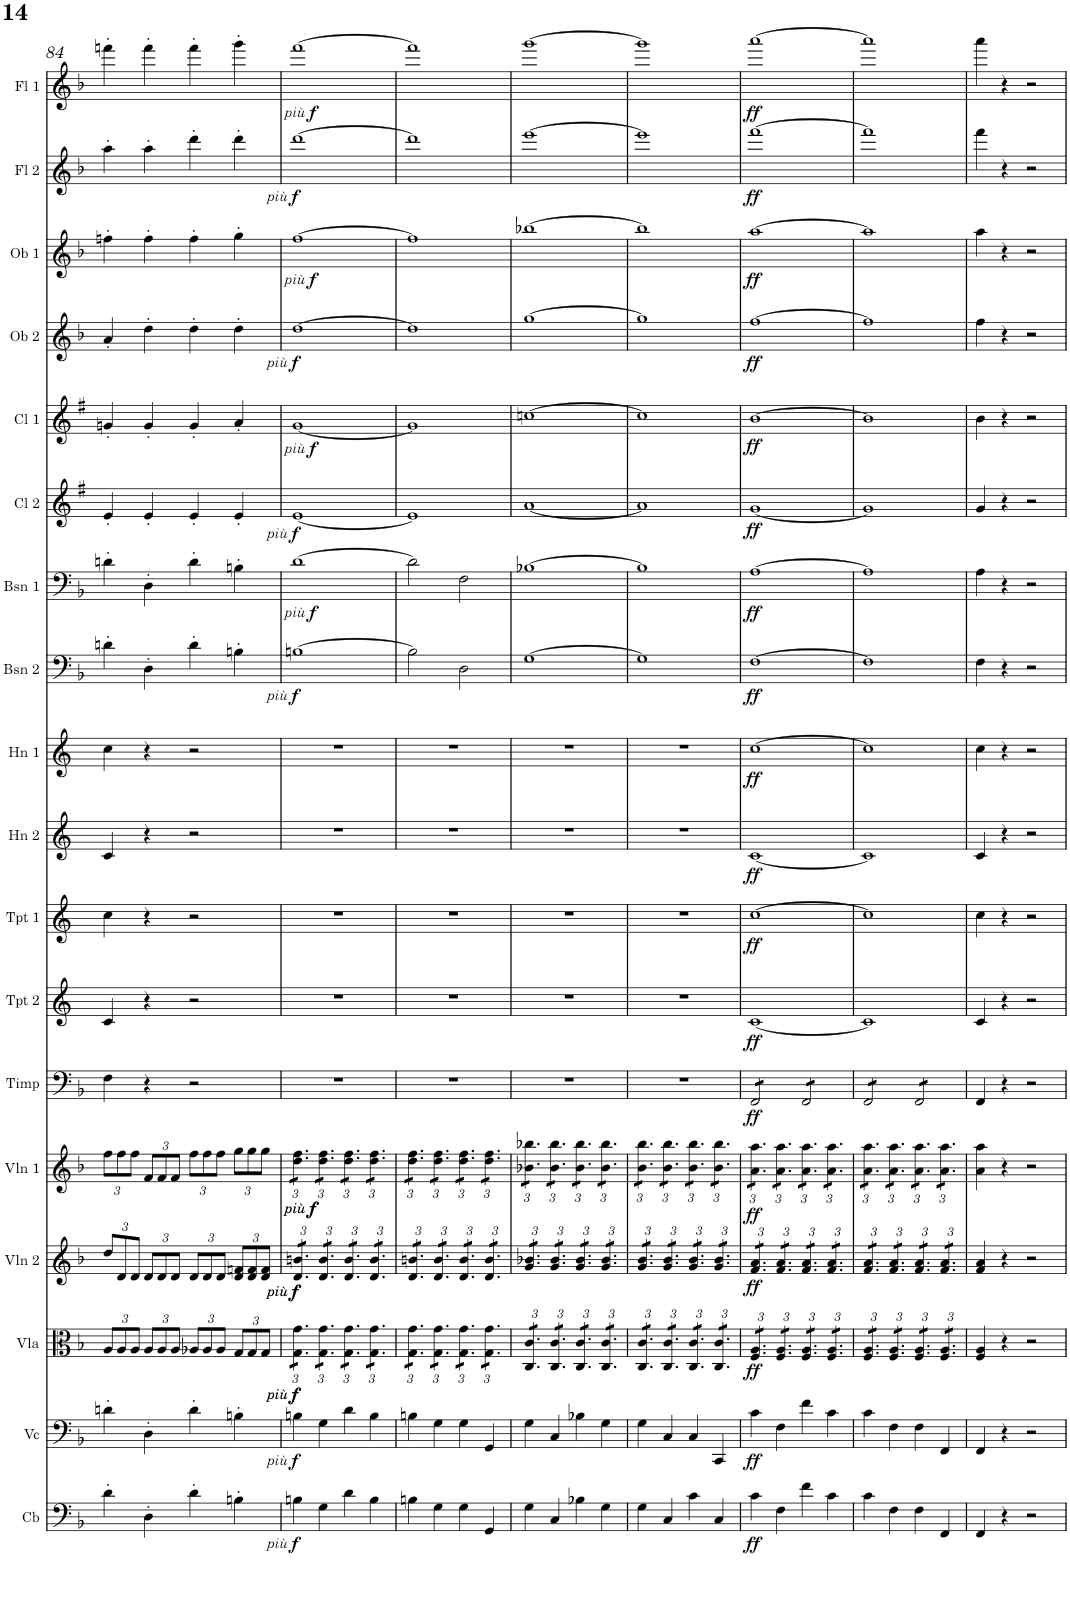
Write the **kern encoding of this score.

**kern	**dynam	**kern	**dynam	**kern	**dynam	**kern	**dynam	**kern	**dynam	**kern	**dynam	**kern	**dynam	**kern	**dynam	**kern	**dynam	**kern	**dynam	**kern	**dynam	**kern	**dynam	**kern	**dynam	**kern	**dynam	**kern	**dynam	**kern	**dynam	**kern	**dynam	**kern	**dynam
*part18	*part18	*part17	*part17	*part16	*part16	*part15	*part15	*part14	*part14	*part13	*part13	*part12	*part12	*part11	*part11	*part10	*part10	*part9	*part9	*part8	*part8	*part7	*part7	*part6	*part6	*part5	*part5	*part4	*part4	*part3	*part3	*part2	*part2	*part1	*part1
*staff18	*staff18	*staff17	*staff17	*staff16	*staff16	*staff15	*staff15	*staff14	*staff14	*staff13	*staff13	*staff12	*staff12	*staff11	*staff11	*staff10	*staff10	*staff9	*staff9	*staff8	*staff8	*staff7	*staff7	*staff6	*staff6	*staff5	*staff5	*staff4	*staff4	*staff3	*staff3	*staff2	*staff2	*staff1	*staff1
*I"Contrabass	*	*I"Violoncello	*	*I"Viola	*	*I"Violin 2	*	*I"Violin 1	*	*I"Timpani	*	*I"F Trumpet 2	*	*I"F Trumpet 1	*	*I"F Horn 2	*	*I"F Horn 1	*	*I"Bassoon 2	*	*I"Bassoon 1	*	*I"Bb Clarinet 2	*	*I"Bb Clarinet 1	*	*I"Oboe 2	*	*I"Oboe 1	*	*I"Flute 2	*	*I"Flute 1	*
*I'Cb	*	*I'Vc	*	*I'Vla	*	*I'Vln 2	*	*I'Vln 1	*	*I'Timp	*	*I'Tpt 2	*	*I'Tpt 1	*	*I'Hn 2	*	*I'Hn 1	*	*I'Bsn 2	*	*I'Bsn 1	*	*I'Cl 2	*	*I'Cl 1	*	*I'Ob 2	*	*I'Ob 1	*	*I'Fl 2	*	*I'Fl 1	*
!!LO:PB:g=z
*clefF4	*	*clefF4	*	*clefC3	*	*clefG2	*	*clefG2	*	*clefF4	*	*clefG2	*	*clefG2	*	*clefG2	*	*clefG2	*	*clefF4	*	*clefF4	*	*clefG2	*	*clefG2	*	*clefG2	*	*clefG2	*	*clefG2	*	*clefG2	*
*Trd7c12	*	*	*	*	*	*	*	*	*	*	*	*Trd-3c-5	*	*Trd-3c-5	*	*Trd4c7	*	*Trd4c7	*	*	*	*	*	*Trd1c2	*	*Trd1c2	*	*	*	*	*	*	*	*	*
*k[b-]	*	*k[b-]	*	*k[b-]	*	*k[b-]	*	*k[b-]	*	*k[b-]	*	*k[]	*	*k[]	*	*k[]	*	*k[]	*	*k[b-]	*	*k[b-]	*	*k[f#]	*	*k[f#]	*	*k[b-]	*	*k[b-]	*	*k[b-]	*	*k[b-]	*
*M2/2	*	*M2/2	*	*M2/2	*	*M2/2	*	*M2/2	*	*M2/2	*	*M2/2	*	*M2/2	*	*M2/2	*	*M2/2	*	*M2/2	*	*M2/2	*	*M2/2	*	*M2/2	*	*M2/2	*	*M2/2	*	*M2/2	*	*M2/2	*
*met(c|)	*	*met(c|)	*	*met(c|)	*	*met(c|)	*	*met(c|)	*	*met(c|)	*	*met(c|)	*	*met(c|)	*	*met(c|)	*	*met(c|)	*	*met(c|)	*	*met(c|)	*	*met(c|)	*	*met(c|)	*	*met(c|)	*	*met(c|)	*	*met(c|)	*	*met(c|)	*
*	*	*	*	*Xbrackettup	*	*Xbrackettup	*	*Xbrackettup	*	*	*	*	*	*	*	*	*	*	*	*	*	*	*	*	*	*	*	*	*	*	*	*	*	*	*
=84	=84	=84	=84	=84	=84	=84	=84	=84	=84	=84	=84	=84	=84	=84	=84	=84	=84	=84	=84	=84	=84	=84	=84	=84	=84	=84	=84	=84	=84	=84	=84	=84	=84	=84	=84
4d'\	.	4dn'\	.	12A/L	.	12dd/L	.	12ff\L	.	4F\	.	4c/	.	4cc\	.	4c/	.	4cc\	.	4dn'\	.	4dn'\	.	4e'/	.	4gn'/	.	4a'/	.	4ffn'\	.	4aa'\	.	4fffn'\	.
.	.	.	.	12A/	.	12d/	.	12ff\	.	.	.	.	.	.	.	.	.	.	.	.	.	.	.	.	.	.	.	.	.	.	.	.	.	.	.
.	.	.	.	12A/J	.	12d/J	.	12ff\J	.	.	.	.	.	.	.	.	.	.	.	.	.	.	.	.	.	.	.	.	.	.	.	.	.	.	.
4D'\	.	4D'\	.	12A/L	.	12d/L	.	12f/L	.	4r	.	4r	.	4r	.	4r	.	4r	.	4D'\	.	4D'\	.	4e'/	.	4g'/	.	4dd'\	.	4ff'\	.	4aa'\	.	4fff'\	.
.	.	.	.	12A/	.	12d/	.	12f/	.	.	.	.	.	.	.	.	.	.	.	.	.	.	.	.	.	.	.	.	.	.	.	.	.	.	.
.	.	.	.	12A/J	.	12d/J	.	12f/J	.	.	.	.	.	.	.	.	.	.	.	.	.	.	.	.	.	.	.	.	.	.	.	.	.	.	.
4d'\	.	4d'\	.	12A-X/L	.	12d/L	.	12ff\L	.	2r	.	2r	.	2r	.	2r	.	2r	.	4d'\	.	4d'\	.	4e'/	.	4g'/	.	4dd'\	.	4ff'\	.	4ddd'\	.	4fff'\	.
.	.	.	.	12A-/	.	12d/	.	12ff\	.	.	.	.	.	.	.	.	.	.	.	.	.	.	.	.	.	.	.	.	.	.	.	.	.	.	.
.	.	.	.	12A-/J	.	12d/J	.	12ff\J	.	.	.	.	.	.	.	.	.	.	.	.	.	.	.	.	.	.	.	.	.	.	.	.	.	.	.
4Bn'\	.	4Bn'\	.	12G/L	.	12d/ 12fn/L	.	12gg\L	.	.	.	.	.	.	.	.	.	.	.	4Bn'\	.	4Bn'\	.	4e'/	.	4a'/	.	4dd'\	.	4gg'\	.	4ddd'\	.	4ggg'\	.
.	.	.	.	12G/	.	12d/ 12f/	.	12gg\	.	.	.	.	.	.	.	.	.	.	.	.	.	.	.	.	.	.	.	.	.	.	.	.	.	.	.
.	.	.	.	12G/J	.	12d/ 12f/J	.	12gg\J	.	.	.	.	.	.	.	.	.	.	.	.	.	.	.	.	.	.	.	.	.	.	.	.	.	.	.
=85	=85	=85	=85	=85	=85	=85	=85	=85	=85	=85	=85	=85	=85	=85	=85	=85	=85	=85	=85	=85	=85	=85	=85	=85	=85	=85	=85	=85	=85	=85	=85	=85	=85	=85	=85
!	!LO:DY:b	!	!	!	!	!	!	!	!	!	!	!	!	!	!	!	!	!	!	!	!	!	!	!	!	!	!	!	!	!	!	!	!	!	!
!	!LO:DY:n=1:b	!	!LO:DY:b	!	!	!	!	!	!	!	!	!	!	!	!	!	!	!	!	!	!	!	!	!	!	!	!	!	!	!	!	!	!	!	!
!	!	!	!LO:DY:n=1:b	!	!LO:DY:b	!	!	!	!	!	!	!	!	!	!	!	!	!	!	!	!	!	!	!	!	!	!	!	!	!	!	!	!	!	!
!	!	!	!	!	!LO:DY:n=1:b	!	!	!	!	!	!	!	!	!	!	!	!	!	!	!	!	!	!	!	!	!	!	!	!	!	!	!	!	!	!
!	!	!	!	!	!LO:DY:n=2:b	!	!	!	!	!	!	!	!	!	!	!	!	!	!	!	!	!	!	!	!	!	!	!	!	!	!	!	!	!	!
!	!	!	!	!	!LO:DY:n=3:b	!	!LO:DY:b	!	!	!	!	!	!	!	!	!	!	!	!	!	!	!	!	!	!	!	!	!	!	!	!	!	!	!	!
!	!	!	!	!	!	!	!LO:DY:n=1:b	!	!	!	!	!	!	!	!	!	!	!	!	!	!	!	!	!	!	!	!	!	!	!	!	!	!	!	!
!	!	!	!	!	!	!	!LO:DY:n=2:b	!	!	!	!	!	!	!	!	!	!	!	!	!	!	!	!	!	!	!	!	!	!	!	!	!	!	!	!
!	!	!	!	!	!	!	!LO:DY:n=3:b	!	!LO:DY:b	!	!	!	!	!	!	!	!	!	!	!	!	!	!	!	!	!	!	!	!	!	!	!	!	!	!
!	!	!	!	!	!	!	!	!	!LO:DY:n=1:b	!	!	!	!	!	!	!	!	!	!	!	!	!	!	!	!	!	!	!	!	!	!	!	!	!	!
!	!	!	!	!	!	!	!	!	!LO:DY:n=2:b	!	!	!	!	!	!	!	!	!	!	!	!	!	!	!	!	!	!	!	!	!	!	!	!	!	!
!	!	!	!	!	!	!	!	!	!LO:DY:n=3:b	!	!	!	!	!	!	!	!	!	!	!	!LO:DY:b	!	!	!	!	!	!	!	!	!	!	!	!	!	!
!	!	!	!	!	!	!	!	!	!	!	!	!	!	!	!	!	!	!	!	!	!LO:DY:n=1:b	!	!LO:DY:b	!	!	!	!	!	!	!	!	!	!	!	!
!	!	!	!	!	!	!	!	!	!	!	!	!	!	!	!	!	!	!	!	!	!	!	!LO:DY:n=1:b	!	!LO:DY:b	!	!	!	!	!	!	!	!	!	!
!	!	!	!	!	!	!	!	!	!	!	!	!	!	!	!	!	!	!	!	!	!	!	!	!	!LO:DY:n=1:b	!	!LO:DY:b	!	!	!	!	!	!	!	!
!	!	!	!	!	!	!	!	!	!	!	!	!	!	!	!	!	!	!	!	!	!	!	!	!	!	!	!LO:DY:n=1:b	!	!LO:DY:b	!	!	!	!	!	!
!	!	!	!	!	!	!	!	!	!	!	!	!	!	!	!	!	!	!	!	!	!	!	!	!	!	!	!	!	!LO:DY:n=1:b	!	!LO:DY:b	!	!	!	!
!	!	!	!	!	!	!	!	!	!	!	!	!	!	!	!	!	!	!	!	!	!	!	!	!	!	!	!	!	!	!	!LO:DY:n=1:b	!	!LO:DY:b	!	!
!	!	!	!	!	!	!	!	!	!	!	!	!	!	!	!	!	!	!	!	!	!	!	!	!	!	!	!	!	!	!	!	!	!LO:DY:n=1:b	!	!LO:DY:b
!	!	!	!	!	!	!	!	!	!	!	!	!	!	!	!	!	!	!	!	!	!	!	!	!	!	!	!	!	!	!	!	!	!	!	!LO:DY:n=1:b
*	*	*	*	*tremolo	*	*	*	*	*	*	*	*	*	*	*	*	*	*	*	*	*	*	*	*	*	*	*	*	*	*	*	*	*	*	*
*	*	*	*	*	*	*tremolo	*	*	*	*	*	*	*	*	*	*	*	*	*	*	*	*	*	*	*	*	*	*	*	*	*	*	*	*	*
*	*	*	*	*	*	*	*	*tremolo	*	*	*	*	*	*	*	*	*	*	*	*	*	*	*	*	*	*	*	*	*	*	*	*	*	*	*
4Bn\	other-dynamics f	4Bn\	other-dynamics f	12G\ 12g\L	other-dynamics f other-dynamics f	12d/ 12bn/L	other-dynamics f other-dynamics f	12dd\ 12ff\L	other-dynamics f other-dynamics f	1r	.	1r	.	1r	.	1r	.	1r	.	[1Bn	other-dynamics f	[1d	other-dynamics f	[1e	other-dynamics f	[1g	other-dynamics f	[1dd	other-dynamics f	[1ff	other-dynamics f	[1ddd	other-dynamics f	[1fff	other-dynamics f
.	.	.	.	12G\ 12g\	.	12d/ 12bn/	.	12dd\ 12ff\	.	.	.	.	.	.	.	.	.	.	.	.	.	.	.	.	.	.	.	.	.	.	.	.	.	.	.
.	.	.	.	12G\ 12g\J	.	12d/ 12bn/J	.	12dd\ 12ff\J	.	.	.	.	.	.	.	.	.	.	.	.	.	.	.	.	.	.	.	.	.	.	.	.	.	.	.
4G\	.	4G\	.	12G\ 12g\L	.	12d/ 12b/L	.	12dd\ 12ff\L	.	.	.	.	.	.	.	.	.	.	.	.	.	.	.	.	.	.	.	.	.	.	.	.	.	.	.
.	.	.	.	12G\ 12g\	.	12d/ 12b/	.	12dd\ 12ff\	.	.	.	.	.	.	.	.	.	.	.	.	.	.	.	.	.	.	.	.	.	.	.	.	.	.	.
.	.	.	.	12G\ 12g\J	.	12d/ 12b/J	.	12dd\ 12ff\J	.	.	.	.	.	.	.	.	.	.	.	.	.	.	.	.	.	.	.	.	.	.	.	.	.	.	.
4d\	.	4d\	.	12G\ 12g\L	.	12d/ 12b/L	.	12dd\ 12ff\L	.	.	.	.	.	.	.	.	.	.	.	.	.	.	.	.	.	.	.	.	.	.	.	.	.	.	.
.	.	.	.	12G\ 12g\	.	12d/ 12b/	.	12dd\ 12ff\	.	.	.	.	.	.	.	.	.	.	.	.	.	.	.	.	.	.	.	.	.	.	.	.	.	.	.
.	.	.	.	12G\ 12g\J	.	12d/ 12b/J	.	12dd\ 12ff\J	.	.	.	.	.	.	.	.	.	.	.	.	.	.	.	.	.	.	.	.	.	.	.	.	.	.	.
4B\	.	4B\	.	12G\ 12g\L	.	12d/ 12b/L	.	12dd\ 12ff\L	.	.	.	.	.	.	.	.	.	.	.	.	.	.	.	.	.	.	.	.	.	.	.	.	.	.	.
.	.	.	.	12G\ 12g\	.	12d/ 12b/	.	12dd\ 12ff\	.	.	.	.	.	.	.	.	.	.	.	.	.	.	.	.	.	.	.	.	.	.	.	.	.	.	.
.	.	.	.	12G\ 12g\J	.	12d/ 12b/J	.	12dd\ 12ff\J	.	.	.	.	.	.	.	.	.	.	.	.	.	.	.	.	.	.	.	.	.	.	.	.	.	.	.
=86	=86	=86	=86	=86	=86	=86	=86	=86	=86	=86	=86	=86	=86	=86	=86	=86	=86	=86	=86	=86	=86	=86	=86	=86	=86	=86	=86	=86	=86	=86	=86	=86	=86	=86	=86
4Bn\	.	4Bn\	.	12G\ 12g\L	.	12d/ 12bn/L	.	12dd\ 12ff\L	.	1r	.	1r	.	1r	.	1r	.	1r	.	2B\]	.	2d\]	.	1e]	.	1g]	.	1dd]	.	1ff]	.	1ddd]	.	1fff]	.
.	.	.	.	12G\ 12g\	.	12d/ 12bn/	.	12dd\ 12ff\	.	.	.	.	.	.	.	.	.	.	.	.	.	.	.	.	.	.	.	.	.	.	.	.	.	.	.
.	.	.	.	12G\ 12g\J	.	12d/ 12bn/J	.	12dd\ 12ff\J	.	.	.	.	.	.	.	.	.	.	.	.	.	.	.	.	.	.	.	.	.	.	.	.	.	.	.
4G\	.	4G\	.	12G\ 12g\L	.	12d/ 12b/L	.	12dd\ 12ff\L	.	.	.	.	.	.	.	.	.	.	.	.	.	.	.	.	.	.	.	.	.	.	.	.	.	.	.
.	.	.	.	12G\ 12g\	.	12d/ 12b/	.	12dd\ 12ff\	.	.	.	.	.	.	.	.	.	.	.	.	.	.	.	.	.	.	.	.	.	.	.	.	.	.	.
.	.	.	.	12G\ 12g\J	.	12d/ 12b/J	.	12dd\ 12ff\J	.	.	.	.	.	.	.	.	.	.	.	.	.	.	.	.	.	.	.	.	.	.	.	.	.	.	.
4G\	.	4G\	.	12G\ 12g\L	.	12d/ 12b/L	.	12dd\ 12ff\L	.	.	.	.	.	.	.	.	.	.	.	2D\	.	2F\	.	.	.	.	.	.	.	.	.	.	.	.	.
.	.	.	.	12G\ 12g\	.	12d/ 12b/	.	12dd\ 12ff\	.	.	.	.	.	.	.	.	.	.	.	.	.	.	.	.	.	.	.	.	.	.	.	.	.	.	.
.	.	.	.	12G\ 12g\J	.	12d/ 12b/J	.	12dd\ 12ff\J	.	.	.	.	.	.	.	.	.	.	.	.	.	.	.	.	.	.	.	.	.	.	.	.	.	.	.
4GG/	.	4GG/	.	12G\ 12g\L	.	12d/ 12b/L	.	12dd\ 12ff\L	.	.	.	.	.	.	.	.	.	.	.	.	.	.	.	.	.	.	.	.	.	.	.	.	.	.	.
.	.	.	.	12G\ 12g\	.	12d/ 12b/	.	12dd\ 12ff\	.	.	.	.	.	.	.	.	.	.	.	.	.	.	.	.	.	.	.	.	.	.	.	.	.	.	.
.	.	.	.	12G\ 12g\J	.	12d/ 12b/J	.	12dd\ 12ff\J	.	.	.	.	.	.	.	.	.	.	.	.	.	.	.	.	.	.	.	.	.	.	.	.	.	.	.
=87	=87	=87	=87	=87	=87	=87	=87	=87	=87	=87	=87	=87	=87	=87	=87	=87	=87	=87	=87	=87	=87	=87	=87	=87	=87	=87	=87	=87	=87	=87	=87	=87	=87	=87	=87
4G\	.	4G\	.	12C/ 12c/L	.	12g/ 12b-X/L	.	12b-X\ 12bb-X\L	.	1r	.	1r	.	1r	.	1r	.	1r	.	[1G	.	[1B-X	.	[1a	.	[1ccn	.	[1gg	.	[1bb-X	.	[1eee	.	[1ggg	.
.	.	.	.	12C/ 12c/	.	12g/ 12b-X/	.	12b-X\ 12bb-X\	.	.	.	.	.	.	.	.	.	.	.	.	.	.	.	.	.	.	.	.	.	.	.	.	.	.	.
.	.	.	.	12C/ 12c/J	.	12g/ 12b-X/J	.	12b-X\ 12bb-X\J	.	.	.	.	.	.	.	.	.	.	.	.	.	.	.	.	.	.	.	.	.	.	.	.	.	.	.
4C/	.	4C/	.	12C/ 12c/L	.	12g/ 12b-/L	.	12b-\ 12bb-\L	.	.	.	.	.	.	.	.	.	.	.	.	.	.	.	.	.	.	.	.	.	.	.	.	.	.	.
.	.	.	.	12C/ 12c/	.	12g/ 12b-/	.	12b-\ 12bb-\	.	.	.	.	.	.	.	.	.	.	.	.	.	.	.	.	.	.	.	.	.	.	.	.	.	.	.
.	.	.	.	12C/ 12c/J	.	12g/ 12b-/J	.	12b-\ 12bb-\J	.	.	.	.	.	.	.	.	.	.	.	.	.	.	.	.	.	.	.	.	.	.	.	.	.	.	.
4B-X\	.	4B-X\	.	12C/ 12c/L	.	12g/ 12b-/L	.	12b-\ 12bb-\L	.	.	.	.	.	.	.	.	.	.	.	.	.	.	.	.	.	.	.	.	.	.	.	.	.	.	.
.	.	.	.	12C/ 12c/	.	12g/ 12b-/	.	12b-\ 12bb-\	.	.	.	.	.	.	.	.	.	.	.	.	.	.	.	.	.	.	.	.	.	.	.	.	.	.	.
.	.	.	.	12C/ 12c/J	.	12g/ 12b-/J	.	12b-\ 12bb-\J	.	.	.	.	.	.	.	.	.	.	.	.	.	.	.	.	.	.	.	.	.	.	.	.	.	.	.
4G\	.	4G\	.	12C/ 12c/L	.	12g/ 12b-/L	.	12b-\ 12bb-\L	.	.	.	.	.	.	.	.	.	.	.	.	.	.	.	.	.	.	.	.	.	.	.	.	.	.	.
.	.	.	.	12C/ 12c/	.	12g/ 12b-/	.	12b-\ 12bb-\	.	.	.	.	.	.	.	.	.	.	.	.	.	.	.	.	.	.	.	.	.	.	.	.	.	.	.
.	.	.	.	12C/ 12c/J	.	12g/ 12b-/J	.	12b-\ 12bb-\J	.	.	.	.	.	.	.	.	.	.	.	.	.	.	.	.	.	.	.	.	.	.	.	.	.	.	.
=88	=88	=88	=88	=88	=88	=88	=88	=88	=88	=88	=88	=88	=88	=88	=88	=88	=88	=88	=88	=88	=88	=88	=88	=88	=88	=88	=88	=88	=88	=88	=88	=88	=88	=88	=88
4G\	.	4G\	.	12C/ 12c/L	.	12g/ 12b-/L	.	12b-\ 12bb-\L	.	1r	.	1r	.	1r	.	1r	.	1r	.	1G]	.	1B-]	.	1a]	.	1cc]	.	1gg]	.	1bb-]	.	1eee]	.	1ggg]	.
.	.	.	.	12C/ 12c/	.	12g/ 12b-/	.	12b-\ 12bb-\	.	.	.	.	.	.	.	.	.	.	.	.	.	.	.	.	.	.	.	.	.	.	.	.	.	.	.
.	.	.	.	12C/ 12c/J	.	12g/ 12b-/J	.	12b-\ 12bb-\J	.	.	.	.	.	.	.	.	.	.	.	.	.	.	.	.	.	.	.	.	.	.	.	.	.	.	.
4C/	.	4C/	.	12C/ 12c/L	.	12g/ 12b-/L	.	12b-\ 12bb-\L	.	.	.	.	.	.	.	.	.	.	.	.	.	.	.	.	.	.	.	.	.	.	.	.	.	.	.
.	.	.	.	12C/ 12c/	.	12g/ 12b-/	.	12b-\ 12bb-\	.	.	.	.	.	.	.	.	.	.	.	.	.	.	.	.	.	.	.	.	.	.	.	.	.	.	.
.	.	.	.	12C/ 12c/J	.	12g/ 12b-/J	.	12b-\ 12bb-\J	.	.	.	.	.	.	.	.	.	.	.	.	.	.	.	.	.	.	.	.	.	.	.	.	.	.	.
4c\	.	4C/	.	12C/ 12c/L	.	12g/ 12b-/L	.	12b-\ 12bb-\L	.	.	.	.	.	.	.	.	.	.	.	.	.	.	.	.	.	.	.	.	.	.	.	.	.	.	.
.	.	.	.	12C/ 12c/	.	12g/ 12b-/	.	12b-\ 12bb-\	.	.	.	.	.	.	.	.	.	.	.	.	.	.	.	.	.	.	.	.	.	.	.	.	.	.	.
.	.	.	.	12C/ 12c/J	.	12g/ 12b-/J	.	12b-\ 12bb-\J	.	.	.	.	.	.	.	.	.	.	.	.	.	.	.	.	.	.	.	.	.	.	.	.	.	.	.
4C/	.	4CC/	.	12C/ 12c/L	.	12g/ 12b-/L	.	12b-\ 12bb-\L	.	.	.	.	.	.	.	.	.	.	.	.	.	.	.	.	.	.	.	.	.	.	.	.	.	.	.
.	.	.	.	12C/ 12c/	.	12g/ 12b-/	.	12b-\ 12bb-\	.	.	.	.	.	.	.	.	.	.	.	.	.	.	.	.	.	.	.	.	.	.	.	.	.	.	.
.	.	.	.	12C/ 12c/J	.	12g/ 12b-/J	.	12b-\ 12bb-\J	.	.	.	.	.	.	.	.	.	.	.	.	.	.	.	.	.	.	.	.	.	.	.	.	.	.	.
=89	=89	=89	=89	=89	=89	=89	=89	=89	=89	=89	=89	=89	=89	=89	=89	=89	=89	=89	=89	=89	=89	=89	=89	=89	=89	=89	=89	=89	=89	=89	=89	=89	=89	=89	=89
!	!LO:DY:b	!	!LO:DY:b	!	!LO:DY:b	!	!LO:DY:b	!	!LO:DY:b	!	!LO:DY:b	!	!LO:DY:b	!	!LO:DY:b	!	!LO:DY:b	!	!LO:DY:b	!	!LO:DY:b	!	!LO:DY:b	!	!LO:DY:b	!	!LO:DY:b	!	!LO:DY:b	!	!LO:DY:b	!	!LO:DY:b	!	!LO:DY:b
*	*	*	*	*	*	*	*	*	*	*tremolo	*	*	*	*	*	*	*	*	*	*	*	*	*	*	*	*	*	*	*	*	*	*	*	*	*
4c\	ff	4c\	ff	12F/ 12A/L	ff	12f/ 12a/L	ff	12a\ 12aa\L	ff	8FF/L	ff	[1c	ff	[1cc	ff	[1c	ff	[1cc	ff	[1F	ff	[1A	ff	[1g	ff	[1b	ff	[1ff	ff	[1aa	ff	[1fff	ff	[1aaa	ff
.	.	.	.	12F/ 12A/	.	12f/ 12a/	.	12a\ 12aa\	.	.	.	.	.	.	.	.	.	.	.	.	.	.	.	.	.	.	.	.	.	.	.	.	.	.	.
.	.	.	.	.	.	.	.	.	.	8FF/	.	.	.	.	.	.	.	.	.	.	.	.	.	.	.	.	.	.	.	.	.	.	.	.	.
.	.	.	.	12F/ 12A/J	.	12f/ 12a/J	.	12a\ 12aa\J	.	.	.	.	.	.	.	.	.	.	.	.	.	.	.	.	.	.	.	.	.	.	.	.	.	.	.
4F\	.	4F\	.	12F/ 12A/L	.	12f/ 12a/L	.	12a\ 12aa\L	.	8FF/	.	.	.	.	.	.	.	.	.	.	.	.	.	.	.	.	.	.	.	.	.	.	.	.	.
.	.	.	.	12F/ 12A/	.	12f/ 12a/	.	12a\ 12aa\	.	.	.	.	.	.	.	.	.	.	.	.	.	.	.	.	.	.	.	.	.	.	.	.	.	.	.
.	.	.	.	.	.	.	.	.	.	8FF/J	.	.	.	.	.	.	.	.	.	.	.	.	.	.	.	.	.	.	.	.	.	.	.	.	.
.	.	.	.	12F/ 12A/J	.	12f/ 12a/J	.	12a\ 12aa\J	.	.	.	.	.	.	.	.	.	.	.	.	.	.	.	.	.	.	.	.	.	.	.	.	.	.	.
4f\	.	4f\	.	12F/ 12A/L	.	12f/ 12a/L	.	12a\ 12aa\L	.	8FF/L	.	.	.	.	.	.	.	.	.	.	.	.	.	.	.	.	.	.	.	.	.	.	.	.	.
.	.	.	.	12F/ 12A/	.	12f/ 12a/	.	12a\ 12aa\	.	.	.	.	.	.	.	.	.	.	.	.	.	.	.	.	.	.	.	.	.	.	.	.	.	.	.
.	.	.	.	.	.	.	.	.	.	8FF/	.	.	.	.	.	.	.	.	.	.	.	.	.	.	.	.	.	.	.	.	.	.	.	.	.
.	.	.	.	12F/ 12A/J	.	12f/ 12a/J	.	12a\ 12aa\J	.	.	.	.	.	.	.	.	.	.	.	.	.	.	.	.	.	.	.	.	.	.	.	.	.	.	.
4c\	.	4c\	.	12F/ 12A/L	.	12f/ 12a/L	.	12a\ 12aa\L	.	8FF/	.	.	.	.	.	.	.	.	.	.	.	.	.	.	.	.	.	.	.	.	.	.	.	.	.
.	.	.	.	12F/ 12A/	.	12f/ 12a/	.	12a\ 12aa\	.	.	.	.	.	.	.	.	.	.	.	.	.	.	.	.	.	.	.	.	.	.	.	.	.	.	.
.	.	.	.	.	.	.	.	.	.	8FF/J	.	.	.	.	.	.	.	.	.	.	.	.	.	.	.	.	.	.	.	.	.	.	.	.	.
.	.	.	.	12F/ 12A/J	.	12f/ 12a/J	.	12a\ 12aa\J	.	.	.	.	.	.	.	.	.	.	.	.	.	.	.	.	.	.	.	.	.	.	.	.	.	.	.
=90	=90	=90	=90	=90	=90	=90	=90	=90	=90	=90	=90	=90	=90	=90	=90	=90	=90	=90	=90	=90	=90	=90	=90	=90	=90	=90	=90	=90	=90	=90	=90	=90	=90	=90	=90
4c\	.	4c\	.	12F/ 12A/L	.	12f/ 12a/L	.	12a\ 12aa\L	.	8FF/L	.	1c]	.	1cc]	.	1c]	.	1cc]	.	1F]	.	1A]	.	1g]	.	1b]	.	1ff]	.	1aa]	.	1fff]	.	1aaa]	.
.	.	.	.	12F/ 12A/	.	12f/ 12a/	.	12a\ 12aa\	.	.	.	.	.	.	.	.	.	.	.	.	.	.	.	.	.	.	.	.	.	.	.	.	.	.	.
.	.	.	.	.	.	.	.	.	.	8FF/	.	.	.	.	.	.	.	.	.	.	.	.	.	.	.	.	.	.	.	.	.	.	.	.	.
.	.	.	.	12F/ 12A/J	.	12f/ 12a/J	.	12a\ 12aa\J	.	.	.	.	.	.	.	.	.	.	.	.	.	.	.	.	.	.	.	.	.	.	.	.	.	.	.
4F\	.	4F\	.	12F/ 12A/L	.	12f/ 12a/L	.	12a\ 12aa\L	.	8FF/	.	.	.	.	.	.	.	.	.	.	.	.	.	.	.	.	.	.	.	.	.	.	.	.	.
.	.	.	.	12F/ 12A/	.	12f/ 12a/	.	12a\ 12aa\	.	.	.	.	.	.	.	.	.	.	.	.	.	.	.	.	.	.	.	.	.	.	.	.	.	.	.
.	.	.	.	.	.	.	.	.	.	8FF/J	.	.	.	.	.	.	.	.	.	.	.	.	.	.	.	.	.	.	.	.	.	.	.	.	.
.	.	.	.	12F/ 12A/J	.	12f/ 12a/J	.	12a\ 12aa\J	.	.	.	.	.	.	.	.	.	.	.	.	.	.	.	.	.	.	.	.	.	.	.	.	.	.	.
4F\	.	4F\	.	12F/ 12A/L	.	12f/ 12a/L	.	12a\ 12aa\L	.	8FF/L	.	.	.	.	.	.	.	.	.	.	.	.	.	.	.	.	.	.	.	.	.	.	.	.	.
.	.	.	.	12F/ 12A/	.	12f/ 12a/	.	12a\ 12aa\	.	.	.	.	.	.	.	.	.	.	.	.	.	.	.	.	.	.	.	.	.	.	.	.	.	.	.
.	.	.	.	.	.	.	.	.	.	8FF/	.	.	.	.	.	.	.	.	.	.	.	.	.	.	.	.	.	.	.	.	.	.	.	.	.
.	.	.	.	12F/ 12A/J	.	12f/ 12a/J	.	12a\ 12aa\J	.	.	.	.	.	.	.	.	.	.	.	.	.	.	.	.	.	.	.	.	.	.	.	.	.	.	.
4FF/	.	4FF/	.	12F/ 12A/L	.	12f/ 12a/L	.	12a\ 12aa\L	.	8FF/	.	.	.	.	.	.	.	.	.	.	.	.	.	.	.	.	.	.	.	.	.	.	.	.	.
.	.	.	.	12F/ 12A/	.	12f/ 12a/	.	12a\ 12aa\	.	.	.	.	.	.	.	.	.	.	.	.	.	.	.	.	.	.	.	.	.	.	.	.	.	.	.
.	.	.	.	.	.	.	.	.	.	8FF/J	.	.	.	.	.	.	.	.	.	.	.	.	.	.	.	.	.	.	.	.	.	.	.	.	.
*	*	*	*	*	*	*	*	*	*	*Xtremolo	*	*	*	*	*	*	*	*	*	*	*	*	*	*	*	*	*	*	*	*	*	*	*	*	*
.	.	.	.	12F/ 12A/J	.	12f/ 12a/J	.	12a\ 12aa\J	.	.	.	.	.	.	.	.	.	.	.	.	.	.	.	.	.	.	.	.	.	.	.	.	.	.	.
*	*	*	*	*	*	*	*	*Xtremolo	*	*	*	*	*	*	*	*	*	*	*	*	*	*	*	*	*	*	*	*	*	*	*	*	*	*	*
*	*	*	*	*	*	*Xtremolo	*	*	*	*	*	*	*	*	*	*	*	*	*	*	*	*	*	*	*	*	*	*	*	*	*	*	*	*	*
*	*	*	*	*Xtremolo	*	*	*	*	*	*	*	*	*	*	*	*	*	*	*	*	*	*	*	*	*	*	*	*	*	*	*	*	*	*	*
=91	=91	=91	=91	=91	=91	=91	=91	=91	=91	=91	=91	=91	=91	=91	=91	=91	=91	=91	=91	=91	=91	=91	=91	=91	=91	=91	=91	=91	=91	=91	=91	=91	=91	=91	=91
4FF/	.	4FF/	.	4F/ 4A/	.	4f/ 4a/	.	4a\ 4aa\	.	4FF/	.	4c/	.	4cc\	.	4c/	.	4cc\	.	4F\	.	4A\	.	4g/	.	4b\	.	4ff\	.	4aa\	.	4fff\	.	4aaa\	.
4r	.	4r	.	4r	.	4r	.	4r	.	4r	.	4r	.	4r	.	4r	.	4r	.	4r	.	4r	.	4r	.	4r	.	4r	.	4r	.	4r	.	4r	.
2r	.	2r	.	2r	.	2r	.	2r	.	2r	.	2r	.	2r	.	2r	.	2r	.	2r	.	2r	.	2r	.	2r	.	2r	.	2r	.	2r	.	2r	.
=	=	=	=	=	=	=	=	=	=	=	=	=	=	=	=	=	=	=	=	=	=	=	=	=	=	=	=	=	=	=	=	=	=	=	=
*-	*-	*-	*-	*-	*-	*-	*-	*-	*-	*-	*-	*-	*-	*-	*-	*-	*-	*-	*-	*-	*-	*-	*-	*-	*-	*-	*-	*-	*-	*-	*-	*-	*-	*-	*-
